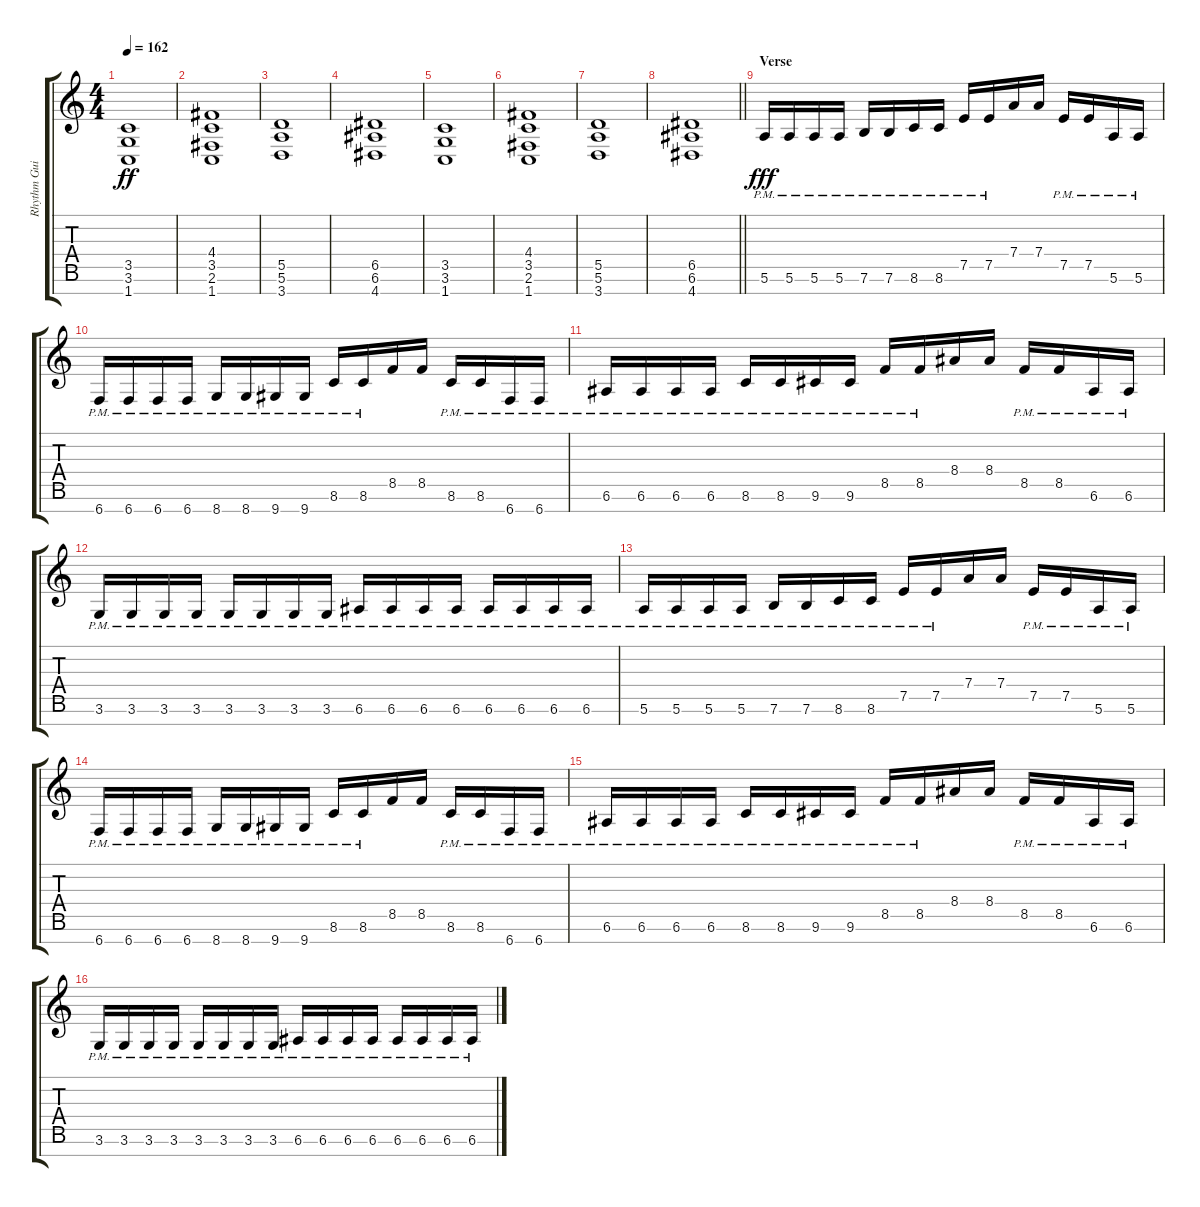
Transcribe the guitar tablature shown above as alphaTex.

\track ("Rhythm Guitar 1" "Rhythm Gui") {instrument distortionguitar}
\staff {score tabs}
\tuning (E4 B3 G3 D3 A2 E2 B1) {hide}
\ts (4 4)
\tempo 162
\clef g2
\ks c
(3.5 3.6 1.7).1{dy ff} |
(4.4 3.5 2.6 1.7).1 |
(5.5 5.6 3.7).1 |
(6.5 6.6 4.7).1 |
(3.5 3.6 1.7).1 |
(4.4 3.5 2.6 1.7).1 |
(5.5 5.6 3.7).1 |
\barLineRight lightlight
(6.5 6.6 4.7).1 |
\section ("" "Verse")
5.6{pm}.16{dy fff} 5.6{pm}.16 5.6{pm}.16 5.6{pm}.16 7.6{pm}.16 7.6{pm}.16 8.6{pm}.16 8.6{pm}.16 7.5{pm}.16 7.5{pm}.16 7.4.16 7.4.16 7.5{pm}.16 7.5{pm}.16 5.6{pm}.16 5.6{pm}.16 |
6.7{pm}.16 6.7{pm}.16 6.7{pm}.16 6.7{pm}.16 8.7{pm}.16 8.7{pm}.16 9.7{pm}.16 9.7{pm}.16 8.6{pm}.16 8.6{pm}.16 8.5.16 8.5.16 8.6{pm}.16 8.6{pm}.16 6.7{pm}.16 6.7{pm}.16 |
6.6{pm}.16 6.6{pm}.16 6.6{pm}.16 6.6{pm}.16 8.6{pm}.16 8.6{pm}.16 9.6{pm}.16 9.6{pm}.16 8.5{pm}.16 8.5{pm}.16 8.4.16 8.4.16 8.5{pm}.16 8.5{pm}.16 6.6{pm}.16 6.6{pm}.16 |
3.6{pm}.16 3.6{pm}.16 3.6{pm}.16 3.6{pm}.16 3.6{pm}.16 3.6{pm}.16 3.6{pm}.16 3.6{pm}.16 6.6{pm}.16 6.6{pm}.16 6.6{pm}.16 6.6{pm}.16 6.6{pm}.16 6.6{pm}.16 6.6{pm}.16 6.6{pm}.16 |
5.6{pm}.16 5.6{pm}.16 5.6{pm}.16 5.6{pm}.16 7.6{pm}.16 7.6{pm}.16 8.6{pm}.16 8.6{pm}.16 7.5{pm}.16 7.5{pm}.16 7.4.16 7.4.16 7.5{pm}.16 7.5{pm}.16 5.6{pm}.16 5.6{pm}.16 |
6.7{pm}.16 6.7{pm}.16 6.7{pm}.16 6.7{pm}.16 8.7{pm}.16 8.7{pm}.16 9.7{pm}.16 9.7{pm}.16 8.6{pm}.16 8.6{pm}.16 8.5.16 8.5.16 8.6{pm}.16 8.6{pm}.16 6.7{pm}.16 6.7{pm}.16 |
6.6{pm}.16 6.6{pm}.16 6.6{pm}.16 6.6{pm}.16 8.6{pm}.16 8.6{pm}.16 9.6{pm}.16 9.6{pm}.16 8.5{pm}.16 8.5{pm}.16 8.4.16 8.4.16 8.5{pm}.16 8.5{pm}.16 6.6{pm}.16 6.6{pm}.16 |
3.6{pm}.16 3.6{pm}.16 3.6{pm}.16 3.6{pm}.16 3.6{pm}.16 3.6{pm}.16 3.6{pm}.16 3.6{pm}.16 6.6{pm}.16 6.6{pm}.16 6.6{pm}.16 6.6{pm}.16 6.6{pm}.16 6.6{pm}.16 6.6{pm}.16 6.6{pm}.16
